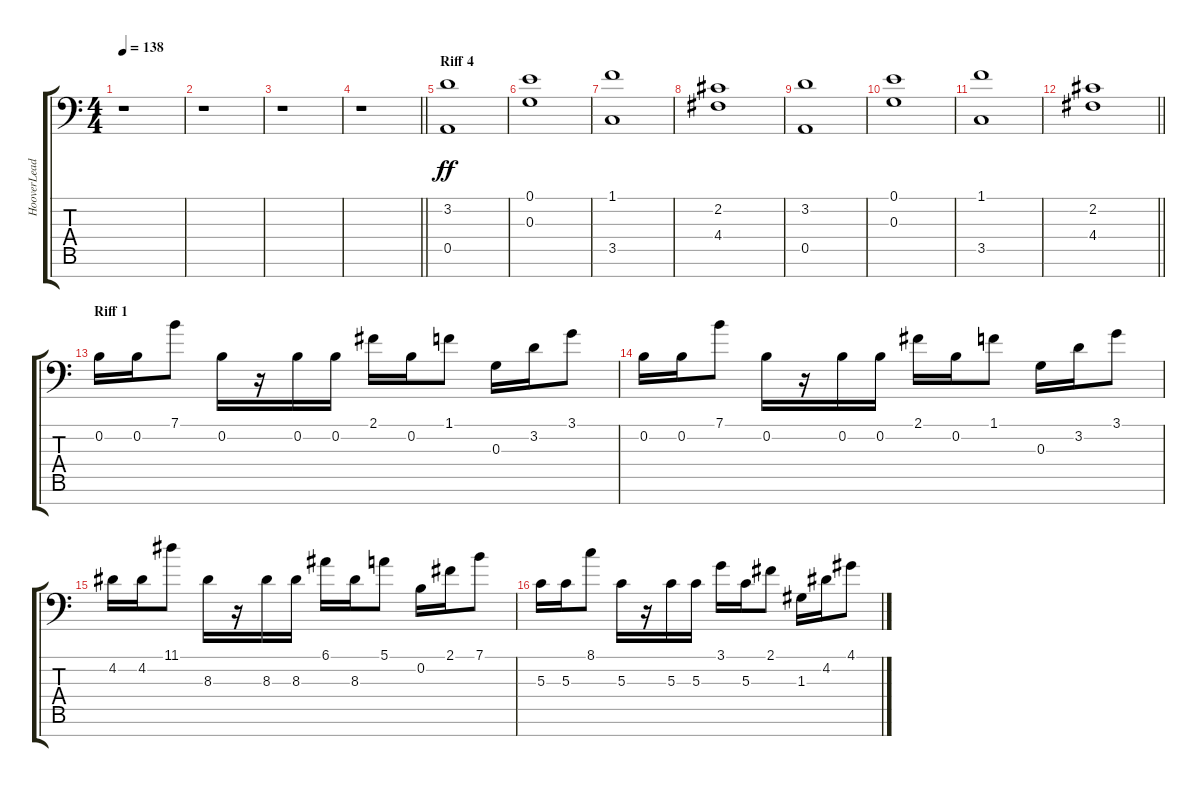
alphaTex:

\track ("HooverLead" "HooverLead") {instrument lead4chiff}
\staff {score tabs}
\tuning (E4 B3 G3 D3 A2 E2 C-1) {hide}
\ts (4 4)
\tempo 138
\clef f4
\ks c
r.1{dy ff} |
r.1 |
r.1 |
\barLineRight lightlight
r.1 |
\section ("" "Riff 4")
(3.2 0.5).1 |
(0.1 0.3).1 |
(1.1 3.5).1 |
(2.2 4.4).1 |
(3.2 0.5).1 |
(0.1 0.3).1 |
(1.1 3.5).1 |
\barLineRight lightlight
(2.2 4.4).1 |
\section ("" "Riff 1")
0.2.16 0.2.16 7.1.8 0.2.16 r.16 0.2.16 0.2.16 2.1.16 0.2.16 1.1.8 0.3.16 3.2.16 3.1.8 |
0.2.16 0.2.16 7.1.8 0.2.16 r.16 0.2.16 0.2.16 2.1.16 0.2.16 1.1.8 0.3.16 3.2.16 3.1.8 |
4.2.16 4.2.16 11.1.8 8.3.16 r.16 8.3.16 8.3.16 6.1.16 8.3.16 5.1.8 0.2.16 2.1.16 7.1.8 |
5.3.16 5.3.16 8.1.8 5.3.16 r.16 5.3.16 5.3.16 3.1.16 5.3.16 2.1.8 1.3.16 4.2.16 4.1.8
